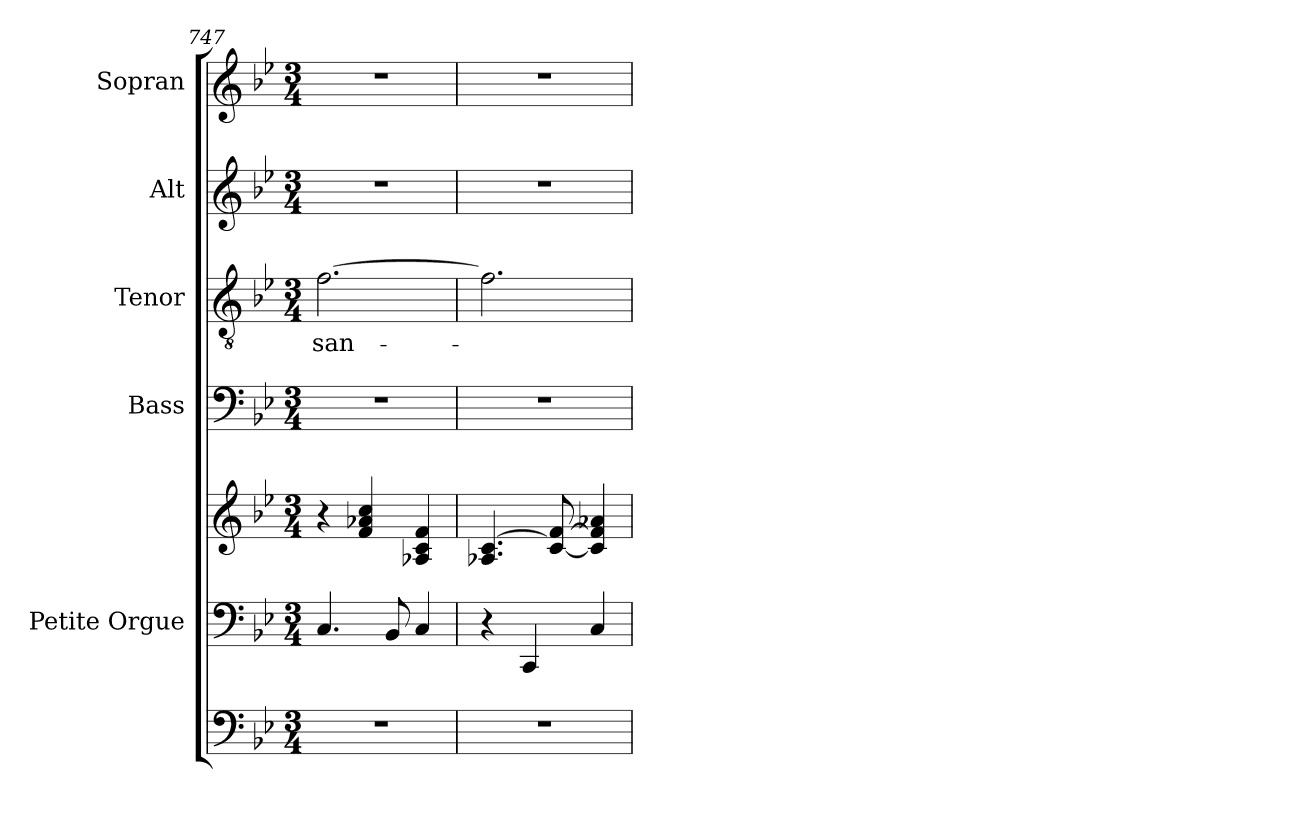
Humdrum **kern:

**kern	**kern	**kern	**kern	**kern	**text	**kern	**kern
*part6	*part5	*part5	*part4	*part3	*part3	*part2	*part1
*staff7	*staff6	*staff5	*staff4	*staff3	*staff3	*staff2	*staff1
*	*I"Petite Orgue	*	*I"Bass	*I"Tenor	*	*I"Alt	*I"Sopran
*	*I'Org. 1	*	*I'B.	*I'T.	*	*I'A.	*I'S.
*clefF4	*clefF4	*clefG2	*clefF4	*clefGv2	*	*clefG2	*clefG2
*k[b-e-]	*k[b-e-]	*k[b-e-]	*k[b-e-]	*k[b-e-]	*	*k[b-e-]	*k[b-e-]
*B-:	*B-:	*B-:	*B-:	*B-:	*	*B-:	*B-:
*M3/4	*M3/4	*M3/4	*M3/4	*M3/4	*	*M3/4	*M3/4
=747	=747	=747	=747	=747	=747	=747	=747
!	!	!	!	!	!LO:LY:b	!	!
2.r	4.C/	4r	2.r	[2.f\	-san-	2.r	2.r
.	.	4f/ 4a-X/ 4cc/	.	.	.	.	.
.	8BB-/	.	.	.	.	.	.
.	4C/	4A-X/ 4c/ 4f/	.	.	.	.	.
=748	=748	=748	=748	=748	=748	=748	=748
2.r	4r	4.A-X/ [4.c/	2.r	2.f\]	.	2.r	2.r
.	4CC/	.	.	.	.	.	.
.	.	8c/_ [8f/	.	.	.	.	.
.	4C/	4c/] 4f/] 4a-X/	.	.	.	.	.
=	=	=	=	=	=	=	=
*-	*-	*-	*-	*-	*-	*-	*-
